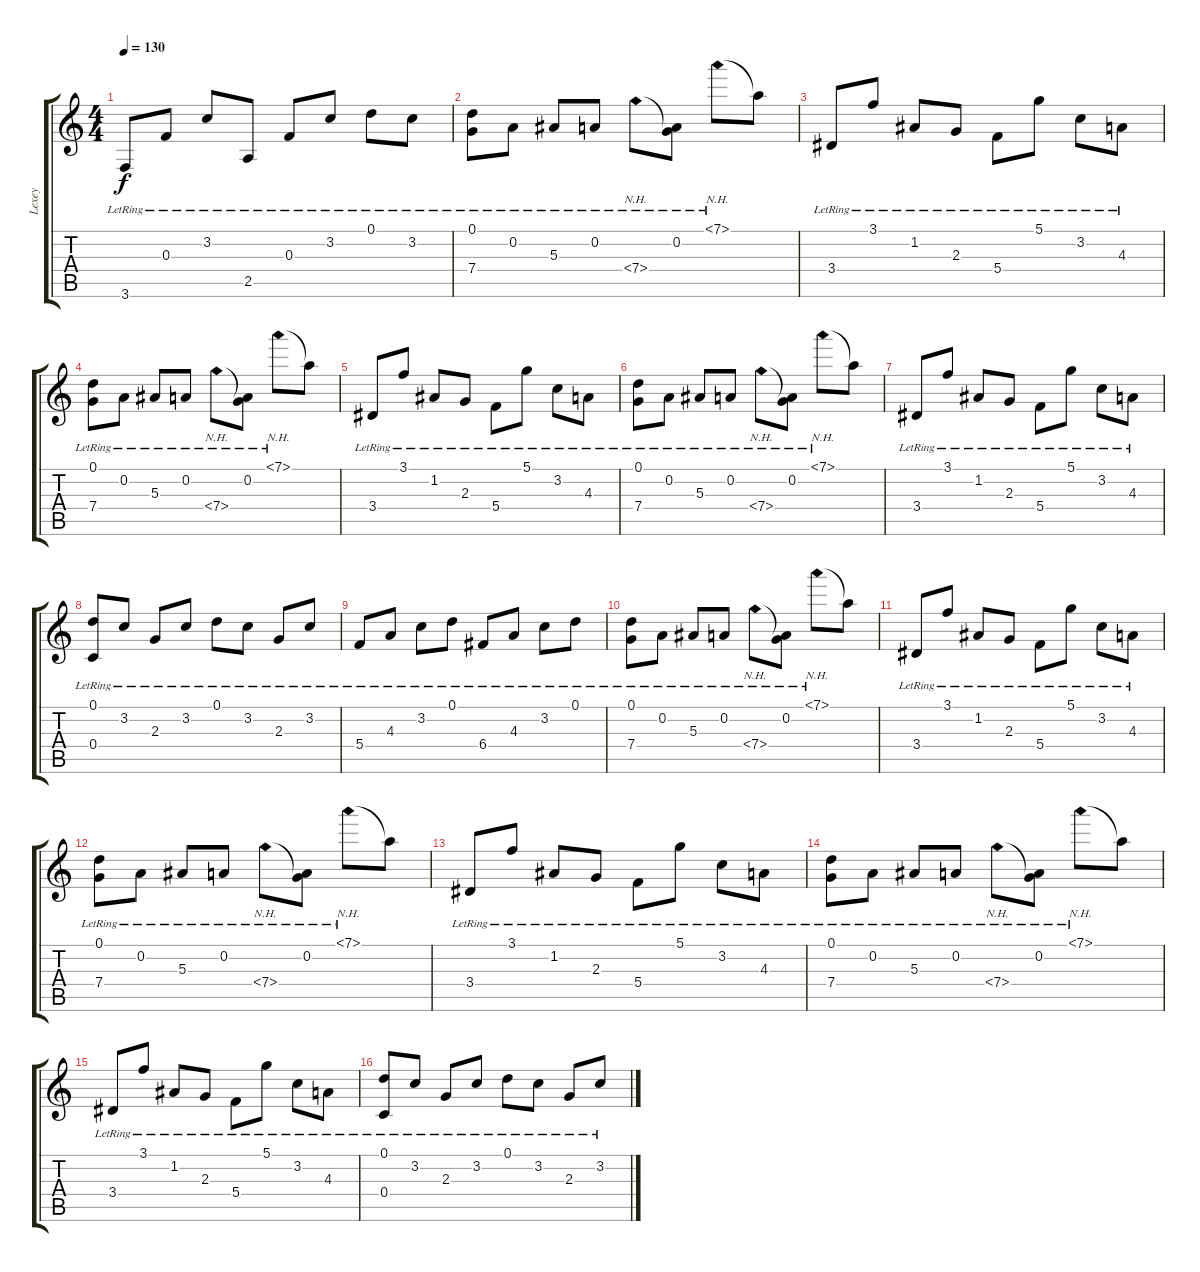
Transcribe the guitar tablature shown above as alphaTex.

\track ("Lexey" "Lexey") {instrument acousticguitarsteel}
\staff {score tabs}
\tuning (D4 A3 F3 C3 G2 D2) {hide}
\ts (4 4)
\tempo 130
\clef g2
\ks c
3.6{lr}.8{dy f} 0.3{lr}.8 3.2{lr}.8 2.5{lr}.8 0.3{lr}.8 3.2{lr}.8 0.1{lr}.8 3.2{lr}.8 |
(0.1{lr} 7.4{lr}).8 0.2{lr}.8 5.3{lr}.8 0.2{lr}.8 7.4{nh lr}.8 (0.2{lr} 7.4{t}).8 7.1{nh lr}.8 7.1{t}.8 |
3.4{lr}.8 3.1{lr}.8 1.2{lr}.8 2.3{lr}.8 5.4{lr}.8 5.1{lr}.8 3.2{lr}.8 4.3{lr}.8 |
(0.1{lr} 7.4{lr}).8 0.2{lr}.8 5.3{lr}.8 0.2{lr}.8 7.4{nh lr}.8 (0.2{lr} 7.4{t}).8 7.1{nh lr}.8 7.1{t}.8 |
3.4{lr}.8 3.1{lr}.8 1.2{lr}.8 2.3{lr}.8 5.4{lr}.8 5.1{lr}.8 3.2{lr}.8 4.3{lr}.8 |
(0.1{lr} 7.4{lr}).8 0.2{lr}.8 5.3{lr}.8 0.2{lr}.8 7.4{nh lr}.8 (0.2{lr} 7.4{t}).8 7.1{nh lr}.8 7.1{t}.8 |
3.4{lr}.8 3.1{lr}.8 1.2{lr}.8 2.3{lr}.8 5.4{lr}.8 5.1{lr}.8 3.2{lr}.8 4.3{lr}.8 |
(0.1{lr} 0.4{lr}).8 3.2{lr}.8 2.3{lr}.8 3.2{lr}.8 0.1{lr}.8 3.2{lr}.8 2.3{lr}.8 3.2{lr}.8 |
5.4{lr}.8 4.3{lr}.8 3.2{lr}.8 0.1{lr}.8 6.4{lr}.8 4.3{lr}.8 3.2{lr}.8 0.1{lr}.8 |
(0.1{lr} 7.4{lr}).8 0.2{lr}.8 5.3{lr}.8 0.2{lr}.8 7.4{nh lr}.8 (0.2{lr} 7.4{t}).8 7.1{nh lr}.8 7.1{t}.8 |
3.4{lr}.8 3.1{lr}.8 1.2{lr}.8 2.3{lr}.8 5.4{lr}.8 5.1{lr}.8 3.2{lr}.8 4.3{lr}.8 |
(0.1{lr} 7.4{lr}).8 0.2{lr}.8 5.3{lr}.8 0.2{lr}.8 7.4{nh lr}.8 (0.2{lr} 7.4{t}).8 7.1{nh lr}.8 7.1{t}.8 |
3.4{lr}.8 3.1{lr}.8 1.2{lr}.8 2.3{lr}.8 5.4{lr}.8 5.1{lr}.8 3.2{lr}.8 4.3{lr}.8 |
(0.1{lr} 7.4{lr}).8 0.2{lr}.8 5.3{lr}.8 0.2{lr}.8 7.4{nh lr}.8 (0.2{lr} 7.4{t}).8 7.1{nh lr}.8 7.1{t}.8 |
3.4{lr}.8 3.1{lr}.8 1.2{lr}.8 2.3{lr}.8 5.4{lr}.8 5.1{lr}.8 3.2{lr}.8 4.3{lr}.8 |
(0.1{lr} 0.4{lr}).8 3.2{lr}.8 2.3{lr}.8 3.2{lr}.8 0.1{lr}.8 3.2{lr}.8 2.3{lr}.8 3.2{lr}.8
